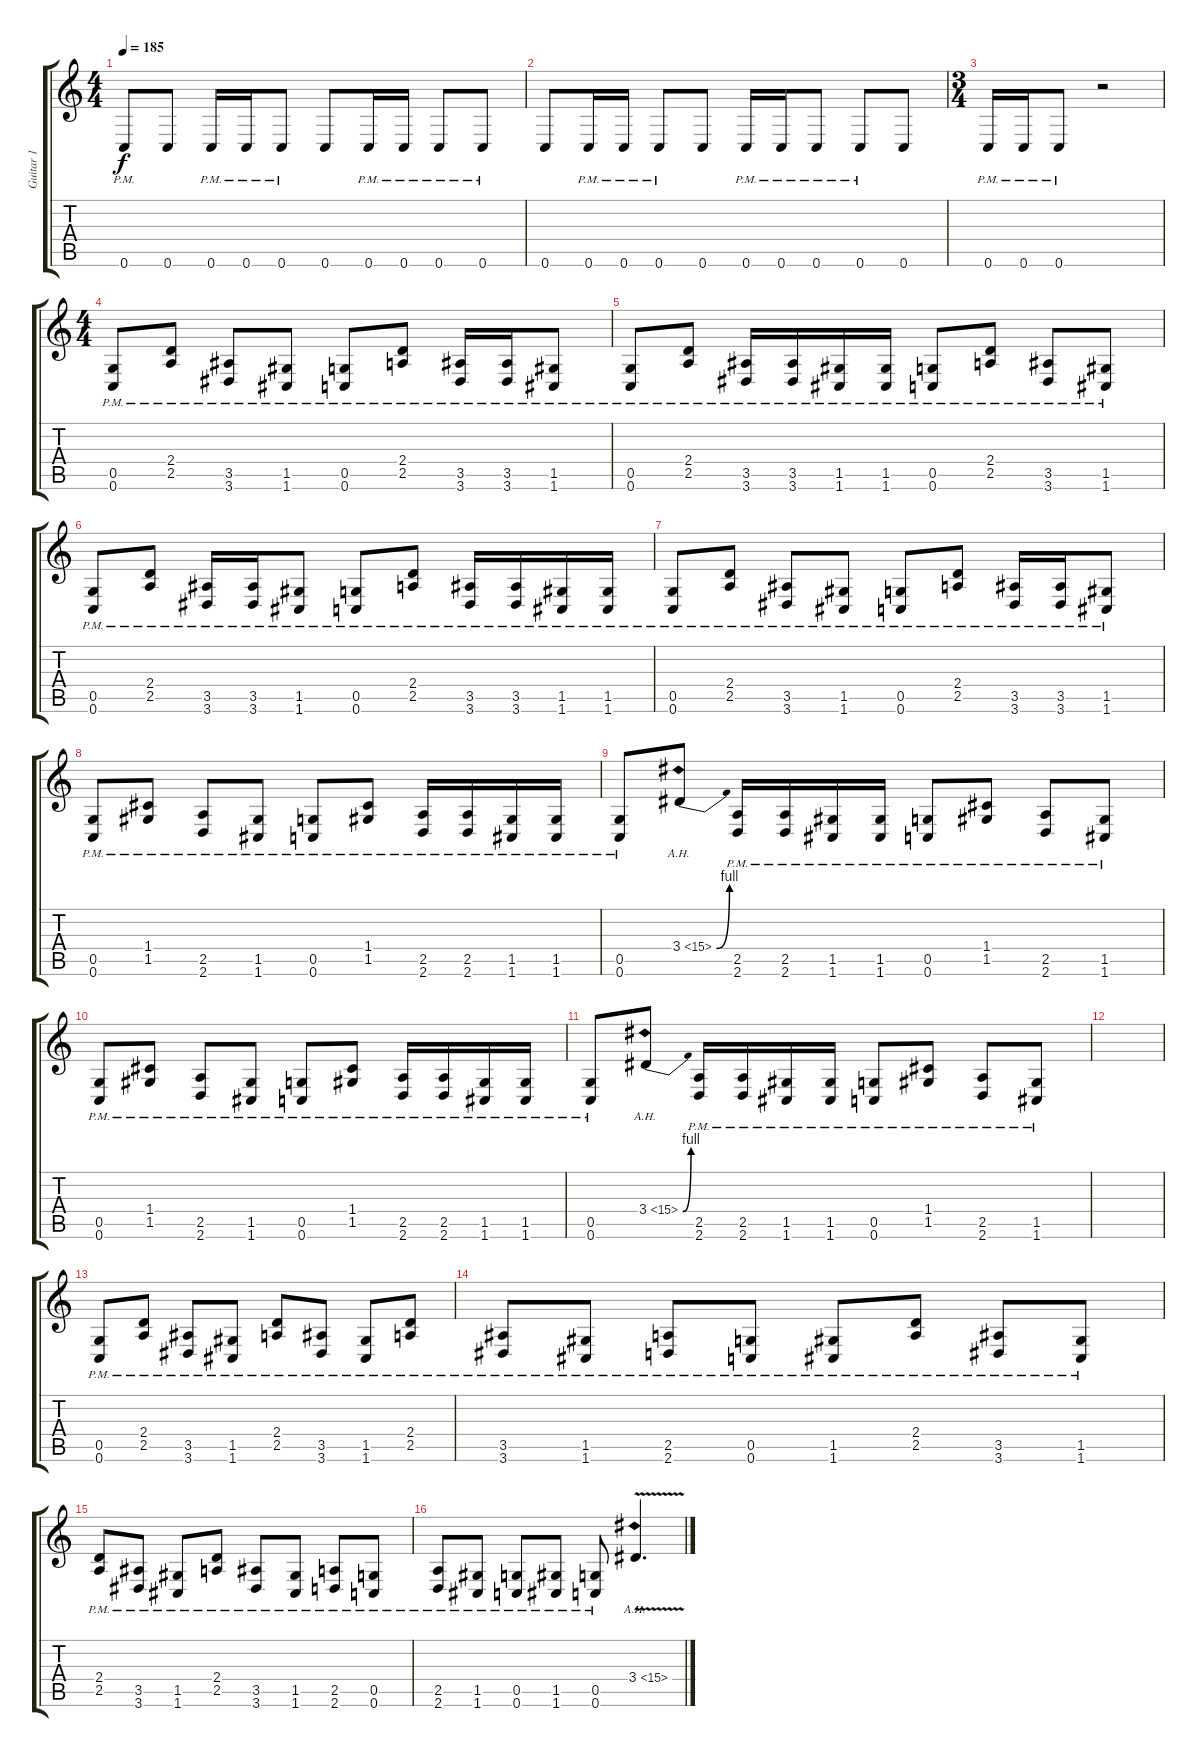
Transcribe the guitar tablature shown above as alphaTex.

\track ("Guitar 1" "Guitar 1") {instrument distortionguitar}
\staff {score tabs}
\tuning (D4 A3 F3 C3 G2 C2) {hide}
\ts (4 4)
\tempo 185
\clef g2
\ks c
0.6{pm}.8{dy f} 0.6.8 0.6{pm}.16 0.6{pm}.16 0.6{pm}.8 0.6.8 0.6{pm}.16 0.6{pm}.16 0.6{pm}.8 0.6{pm}.8 |
0.6.8 0.6{pm}.16 0.6{pm}.16 0.6{pm}.8 0.6.8 0.6{pm}.16 0.6{pm}.16 0.6{pm}.8 0.6{pm}.8 0.6.8 |
\ts (3 4)
0.6{pm}.16 0.6{pm}.16 0.6{pm}.8 r.2 |
\ts (4 4)
(0.5{pm} 0.6{pm}).8 (2.4{pm} 2.5{pm}).8 (3.5{pm} 3.6{pm}).8 (1.5{pm} 1.6{pm}).8 (0.5{pm} 0.6{pm}).8 (2.4{pm} 2.5{pm}).8 (3.5{pm} 3.6{pm}).16 (3.5{pm} 3.6{pm}).16 (1.5{pm} 1.6{pm}).8 |
(0.5{pm} 0.6{pm}).8 (2.4{pm} 2.5{pm}).8 (3.5{pm} 3.6{pm}).16 (3.5{pm} 3.6{pm}).16 (1.5{pm} 1.6{pm}).16 (1.5{pm} 1.6{pm}).16 (0.5{pm} 0.6{pm}).8 (2.4{pm} 2.5{pm}).8 (3.5{pm} 3.6{pm}).8 (1.5{pm} 1.6{pm}).8 |
(0.5{pm} 0.6{pm}).8 (2.4{pm} 2.5{pm}).8 (3.5{pm} 3.6{pm}).16 (3.5{pm} 3.6{pm}).16 (1.5{pm} 1.6{pm}).8 (0.5{pm} 0.6{pm}).8 (2.4{pm} 2.5{pm}).8 (3.5{pm} 3.6{pm}).16 (3.5{pm} 3.6{pm}).16 (1.5{pm} 1.6{pm}).16 (1.5{pm} 1.6{pm}).16 |
(0.5{pm} 0.6{pm}).8 (2.4{pm} 2.5{pm}).8 (3.5{pm} 3.6{pm}).8 (1.5{pm} 1.6{pm}).8 (0.5{pm} 0.6{pm}).8 (2.4{pm} 2.5{pm}).8 (3.5{pm} 3.6{pm}).16 (3.5{pm} 3.6{pm}).16 (1.5{pm} 1.6{pm}).8 |
(0.5{pm} 0.6{pm}).8 (1.4{pm} 1.5{pm}).8 (2.5{pm} 2.6{pm}).8 (1.5{pm} 1.6{pm}).8 (0.5{pm} 0.6{pm}).8 (1.4{pm} 1.5{pm}).8 (2.5{pm} 2.6{pm}).16 (2.5{pm} 2.6{pm}).16 (1.5{pm} 1.6{pm}).16 (1.5{pm} 1.6).16 |
(0.5{pm} 0.6{pm}).8 3.4{be (bend 0 0 60 4) ah 12}.8 (2.5{pm} 2.6{pm}).16 (2.5{pm} 2.6{pm}).16 (1.5{pm} 1.6{pm}).16 (1.5{pm} 1.6{pm}).16 (0.5{pm} 0.6{pm}).8 (1.4{pm} 1.5{pm}).8 (2.5{pm} 2.6{pm}).8 (1.5{pm} 1.6{pm}).8 |
(0.5{pm} 0.6{pm}).8 (1.4{pm} 1.5{pm}).8 (2.5{pm} 2.6{pm}).8 (1.5{pm} 1.6{pm}).8 (0.5{pm} 0.6{pm}).8 (1.4{pm} 1.5{pm}).8 (2.5{pm} 2.6{pm}).16 (2.5{pm} 2.6{pm}).16 (1.5{pm} 1.6{pm}).16 (1.5{pm} 1.6{pm}).16 |
(0.5{pm} 0.6{pm}).8 3.4{be (bend 0 0 60 4) ah 12}.8 (2.5{pm} 2.6{pm}).16 (2.5{pm} 2.6{pm}).16 (1.5{pm} 1.6{pm}).16 (1.5{pm} 1.6{pm}).16 (0.5{pm} 0.6{pm}).8 (1.4{pm} 1.5{pm}).8 (2.5{pm} 2.6{pm}).8 (1.5{pm} 1.6{pm}).8 |
|
(0.5{pm} 0.6{pm}).8 (2.4{pm} 2.5{pm}).8 (3.5{pm} 3.6{pm}).8 (1.5{pm} 1.6{pm}).8 (2.4{pm} 2.5{pm}).8 (3.5{pm} 3.6{pm}).8 (1.5{pm} 1.6{pm}).8 (2.4{pm} 2.5{pm}).8 |
(3.5{pm} 3.6{pm}).8 (1.5{pm} 1.6{pm}).8 (2.5{pm} 2.6{pm}).8 (0.5{pm} 0.6{pm}).8 (1.5{pm} 1.6{pm}).8 (2.4{pm} 2.5{pm}).8 (3.5{pm} 3.6{pm}).8 (1.5{pm} 1.6{pm}).8 |
(2.4{pm} 2.5{pm}).8 (3.5{pm} 3.6{pm}).8 (1.5{pm} 1.6{pm}).8 (2.4{pm} 2.5{pm}).8 (3.5{pm} 3.6{pm}).8 (1.5{pm} 1.6{pm}).8 (2.5{pm} 2.6{pm}).8 (0.5{pm} 0.6{pm}).8 |
(2.5{pm} 2.6{pm}).8 (1.5{pm} 1.6{pm}).8 (0.5{pm} 0.6{pm}).8 (1.5{pm} 1.6{pm}).8 (0.5{pm} 0.6{pm}).8 3.4{ah 12 v}.4{d}
